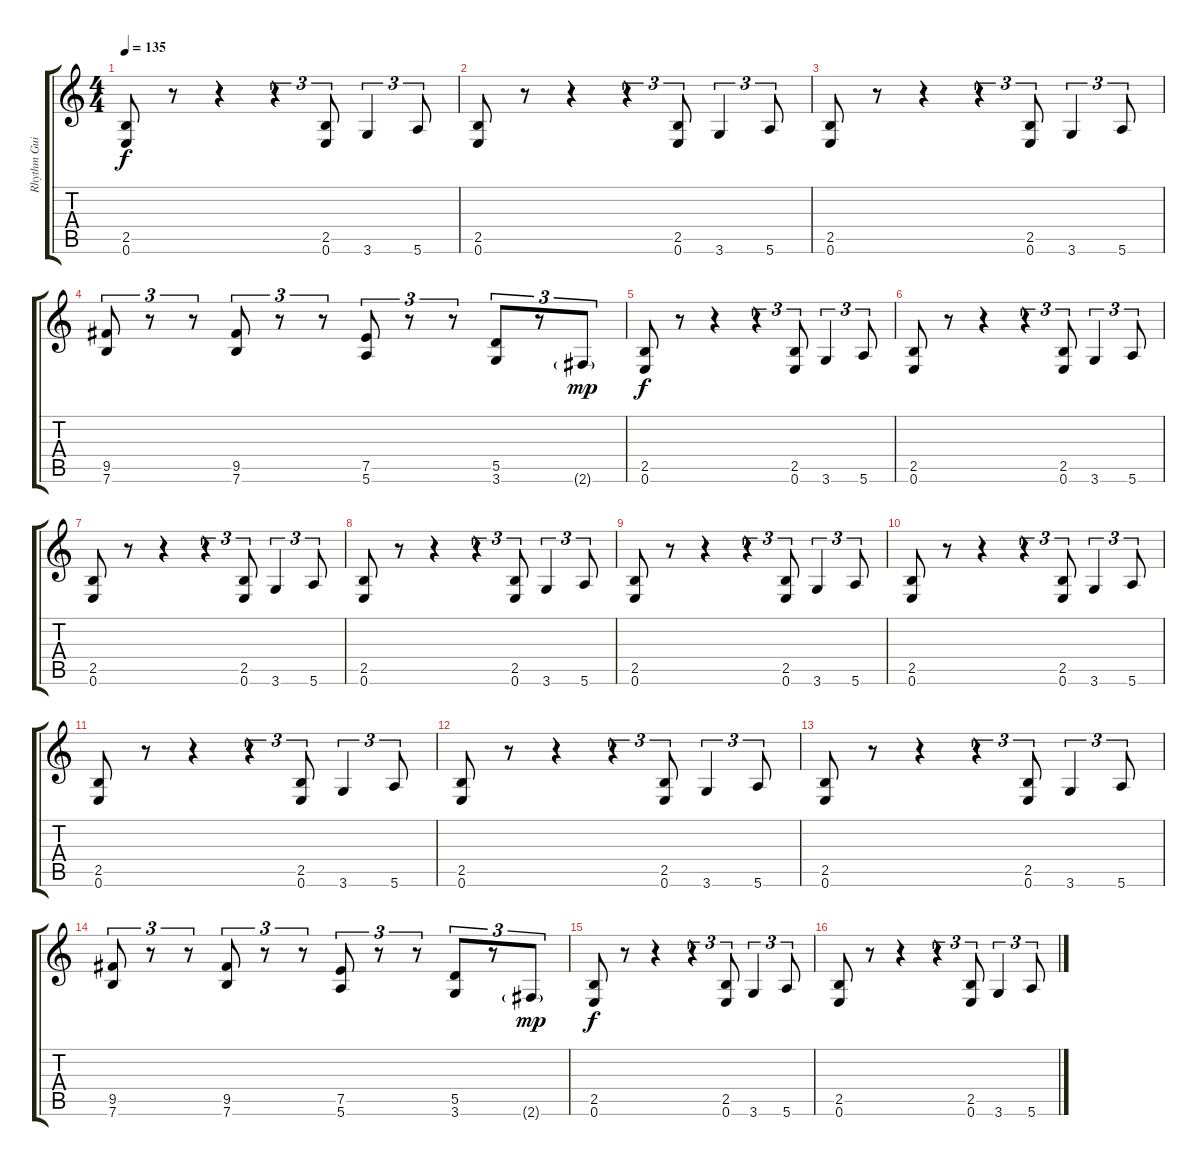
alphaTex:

\track ("Rhythm Guitar" "Rhythm Gui") {instrument overdrivenguitar}
\staff {score tabs}
\tuning (E4 B3 G3 D3 A2 E2) {hide}
\ts (4 4)
\tempo 135
\clef g2
\ks c
(2.5 0.6).8{dy f} r.8 r.4 r.4{tu (3 2)} (2.5 0.6).8{tu (3 2)} 3.6.4{tu (3 2)} 5.6.8{tu (3 2)} |
(2.5 0.6).8 r.8 r.4 r.4{tu (3 2)} (2.5 0.6).8{tu (3 2)} 3.6.4{tu (3 2)} 5.6.8{tu (3 2)} |
(2.5 0.6).8 r.8 r.4 r.4{tu (3 2)} (2.5 0.6).8{tu (3 2)} 3.6.4{tu (3 2)} 5.6.8{tu (3 2)} |
(9.5 7.6).8{tu (3 2)} r.8{tu (3 2)} r.8{tu (3 2)} (9.5 7.6).8{tu (3 2)} r.8{tu (3 2)} r.8{tu (3 2)} (7.5 5.6).8{tu (3 2)} r.8{tu (3 2)} r.8{tu (3 2)} (5.5 3.6).8{tu (3 2)} r.8{tu (3 2)} 2.6{g}.8{tu (3 2) dy mp} |
(2.5 0.6).8{dy f} r.8 r.4 r.4{tu (3 2)} (2.5 0.6).8{tu (3 2)} 3.6.4{tu (3 2)} 5.6.8{tu (3 2)} |
(2.5 0.6).8 r.8 r.4 r.4{tu (3 2)} (2.5 0.6).8{tu (3 2)} 3.6.4{tu (3 2)} 5.6.8{tu (3 2)} |
(2.5 0.6).8 r.8 r.4 r.4{tu (3 2)} (2.5 0.6).8{tu (3 2)} 3.6.4{tu (3 2)} 5.6.8{tu (3 2)} |
(2.5 0.6).8 r.8 r.4 r.4{tu (3 2)} (2.5 0.6).8{tu (3 2)} 3.6.4{tu (3 2)} 5.6.8{tu (3 2)} |
(2.5 0.6).8 r.8 r.4 r.4{tu (3 2)} (2.5 0.6).8{tu (3 2)} 3.6.4{tu (3 2)} 5.6.8{tu (3 2)} |
(2.5 0.6).8 r.8 r.4 r.4{tu (3 2)} (2.5 0.6).8{tu (3 2)} 3.6.4{tu (3 2)} 5.6.8{tu (3 2)} |
(2.5 0.6).8 r.8 r.4 r.4{tu (3 2)} (2.5 0.6).8{tu (3 2)} 3.6.4{tu (3 2)} 5.6.8{tu (3 2)} |
(2.5 0.6).8 r.8 r.4 r.4{tu (3 2)} (2.5 0.6).8{tu (3 2)} 3.6.4{tu (3 2)} 5.6.8{tu (3 2)} |
(2.5 0.6).8 r.8 r.4 r.4{tu (3 2)} (2.5 0.6).8{tu (3 2)} 3.6.4{tu (3 2)} 5.6.8{tu (3 2)} |
(9.5 7.6).8{tu (3 2)} r.8{tu (3 2)} r.8{tu (3 2)} (9.5 7.6).8{tu (3 2)} r.8{tu (3 2)} r.8{tu (3 2)} (7.5 5.6).8{tu (3 2)} r.8{tu (3 2)} r.8{tu (3 2)} (5.5 3.6).8{tu (3 2)} r.8{tu (3 2)} 2.6{g}.8{tu (3 2) dy mp} |
(2.5 0.6).8{dy f} r.8 r.4 r.4{tu (3 2)} (2.5 0.6).8{tu (3 2)} 3.6.4{tu (3 2)} 5.6.8{tu (3 2)} |
(2.5 0.6).8 r.8 r.4 r.4{tu (3 2)} (2.5 0.6).8{tu (3 2)} 3.6.4{tu (3 2)} 5.6.8{tu (3 2)}
